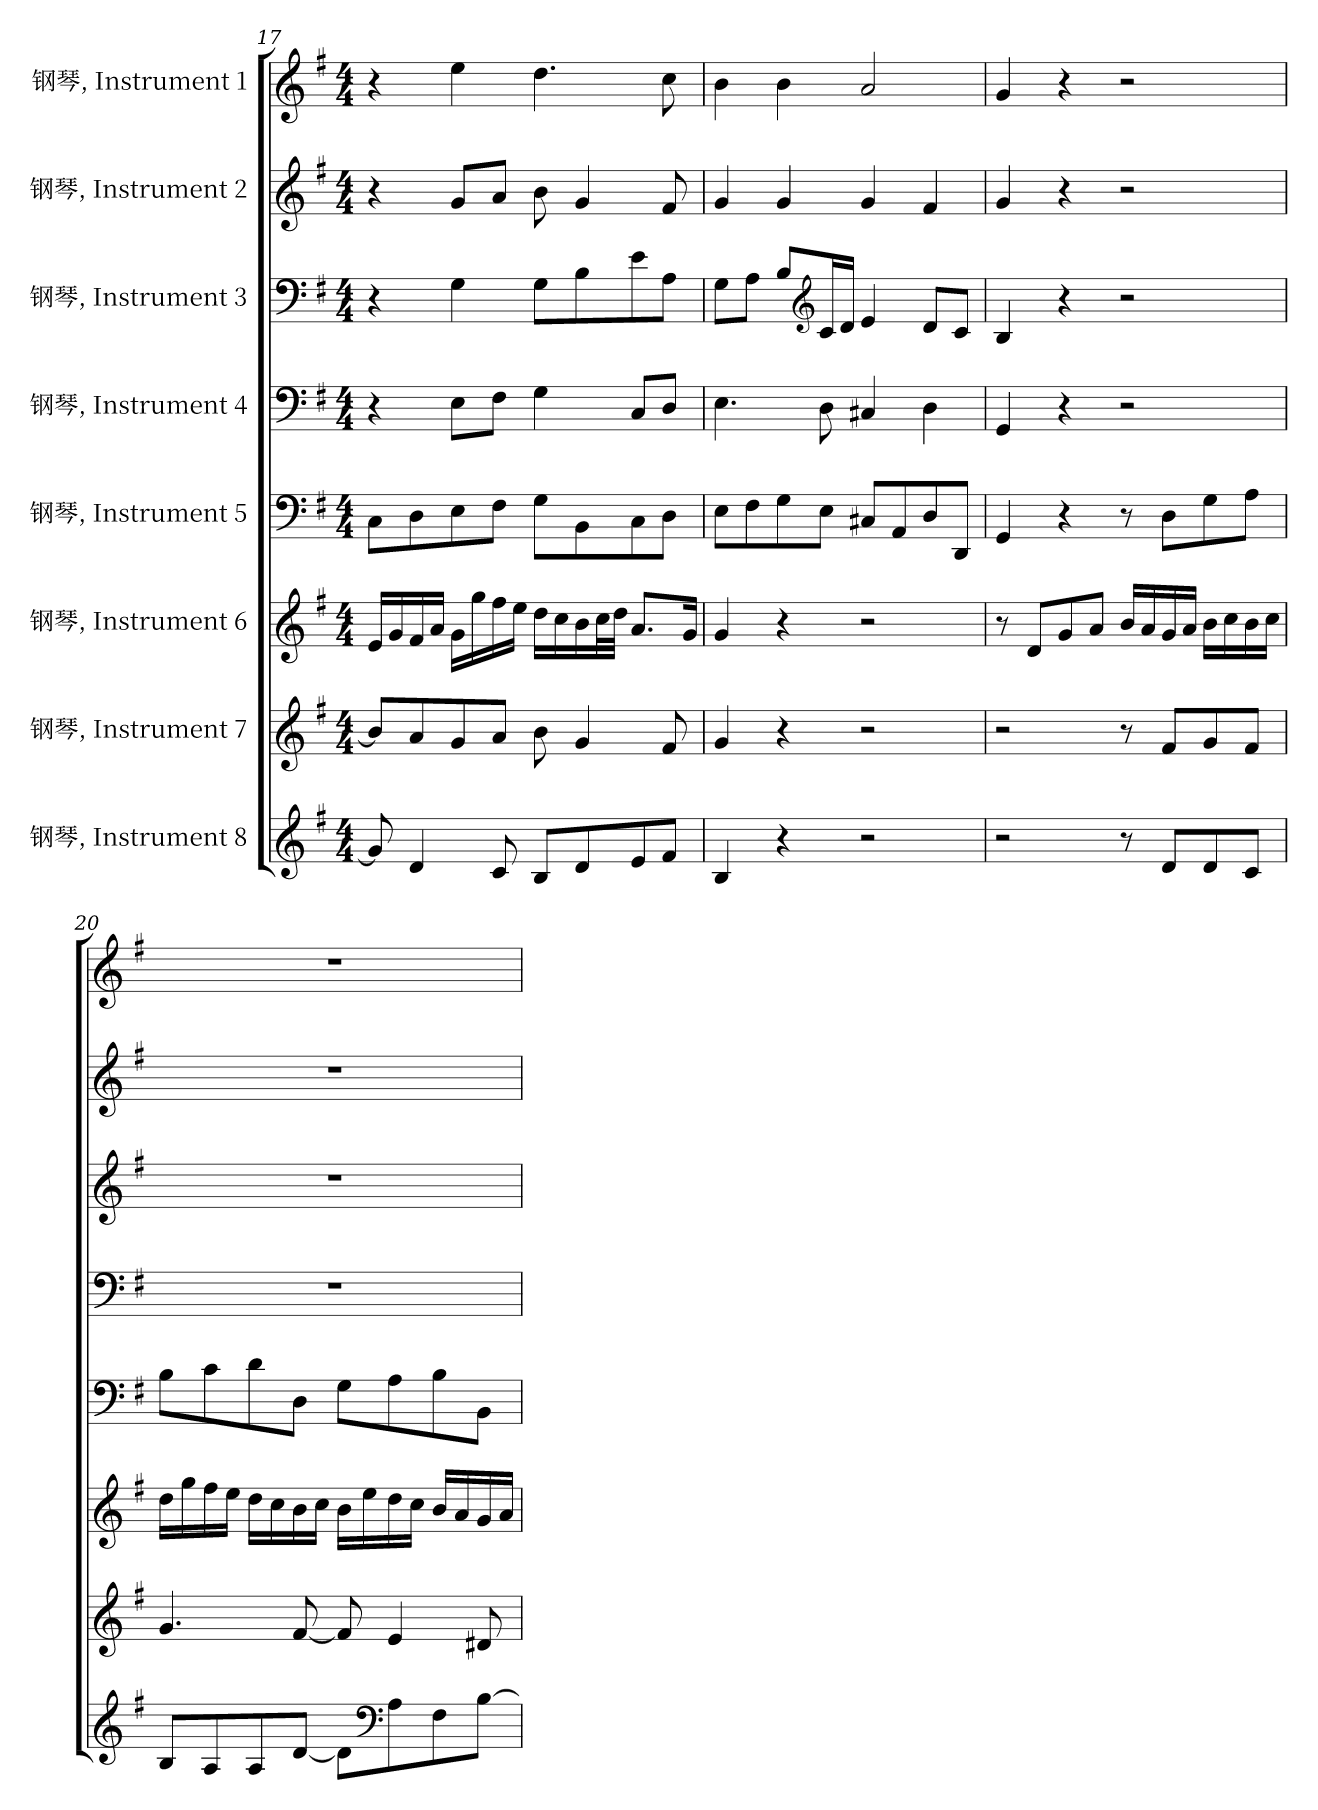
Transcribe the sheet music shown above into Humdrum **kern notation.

**kern	**kern	**kern	**kern	**kern	**kern	**kern	**kern
*part8	*part7	*part6	*part5	*part4	*part3	*part2	*part1
*staff8	*staff7	*staff6	*staff5	*staff4	*staff3	*staff2	*staff1
*I"钢琴, Instrument 8	*I"钢琴, Instrument 7	*I"钢琴, Instrument 6	*I"钢琴, Instrument 5	*I"钢琴, Instrument 4	*I"钢琴, Instrument 3	*I"钢琴, Instrument 2	*I"钢琴, Instrument 1
*clefG2	*clefG2	*clefG2	*clefF4	*clefF4	*clefF4	*clefG2	*clefG2
*k[f#]	*k[f#]	*k[f#]	*k[f#]	*k[f#]	*k[f#]	*k[f#]	*k[f#]
*M4/4	*M4/4	*M4/4	*M4/4	*M4/4	*M4/4	*M4/4	*M4/4
=17	=17	=17	=17	=17	=17	=17	=17
8g/]	8b/L]	16e/LL	8C\L	4r	4r	4r	4r
.	.	16g/	.	.	.	.	.
4d/	8a/	16f#/	8D\	.	.	.	.
.	.	16a/JJ	.	.	.	.	.
.	8g/	16g\LL	8E\	8E\L	4G\	8g/L	4ee\
.	.	16gg\	.	.	.	.	.
8c/	8a/J	16ff#\	8F#\J	8F#\J	.	8a/J	.
.	.	16ee\JJ	.	.	.	.	.
8B/L	8b\	16dd\LL	8G\L	4G\	8G\L	8b\	4.dd\
.	.	16cc\	.	.	.	.	.
8d/	4g/	16b\	8BB\	.	8B\	4g/	.
.	.	32cc\L	.	.	.	.	.
.	.	32dd\JJJ	.	.	.	.	.
8e/	.	8.a/L	8C\	8C/L	8e\	.	.
8f#/J	8f#/	.	8D\J	8D/J	8A\J	8f#/	8cc\
.	.	16g/Jk	.	.	.	.	.
=18	=18	=18	=18	=18	=18	=18	=18
4B/	4g/	4g/	8E\L	4.E\	8G\L	4g/	4b\
.	.	.	8F#\	.	8A\J	.	.
4r	4r	4r	8G\	.	8B/L	4g/	4b\
*	*	*	*	*	*clefG2	*	*
.	.	.	8E\J	8D\	16c/L	.	.
.	.	.	.	.	16d/JJ	.	.
2r	2r	2r	8C#X/L	4C#X/	4e/	4g/	2a/
.	.	.	8AA/	.	.	.	.
.	.	.	8D/	4D\	8d/L	4f#/	.
.	.	.	8DD/J	.	8c/J	.	.
!!LO:PB:g=z
=19	=19	=19	=19	=19	=19	=19	=19
2r	2r	8r	4GG/	4GG/	4B/	4g/	4g/
.	.	8d/L	.	.	.	.	.
.	.	8g/	4r	4r	4r	4r	4r
.	.	8a/J	.	.	.	.	.
8r	8r	16b/LL	8r	2r	2r	2r	2r
.	.	16a/	.	.	.	.	.
8d/L	8f#/L	16g/	8D\L	.	.	.	.
.	.	16a/JJ	.	.	.	.	.
8d/	8g/	16b\LL	8G\	.	.	.	.
.	.	16cc\	.	.	.	.	.
8c/J	8f#/J	16b\	8A\J	.	.	.	.
.	.	16cc\JJ	.	.	.	.	.
=20	=20	=20	=20	=20	=20	=20	=20
8B/L	4.g/	16dd\LL	8B\L	1r	1r	1r	1r
.	.	16gg\	.	.	.	.	.
8A/	.	16ff#\	8c\	.	.	.	.
.	.	16ee\JJ	.	.	.	.	.
8A/	.	16dd\LL	8d\	.	.	.	.
.	.	16cc\	.	.	.	.	.
[8d/J	[8f#/	16b\	8D\J	.	.	.	.
.	.	16cc\JJ	.	.	.	.	.
8d\L]	8f#/]	16b\LL	8G\L	.	.	.	.
.	.	16ee\	.	.	.	.	.
*clefF4	*	*	*	*	*	*	*
8A\	4e/	16dd\	8A\	.	.	.	.
.	.	16cc\JJ	.	.	.	.	.
8F#\	.	16b/LL	8B\	.	.	.	.
.	.	16a/	.	.	.	.	.
[8B\J	8d#X/	16g/	8BB\J	.	.	.	.
.	.	16a/JJ	.	.	.	.	.
=	=	=	=	=	=	=	=
*-	*-	*-	*-	*-	*-	*-	*-
